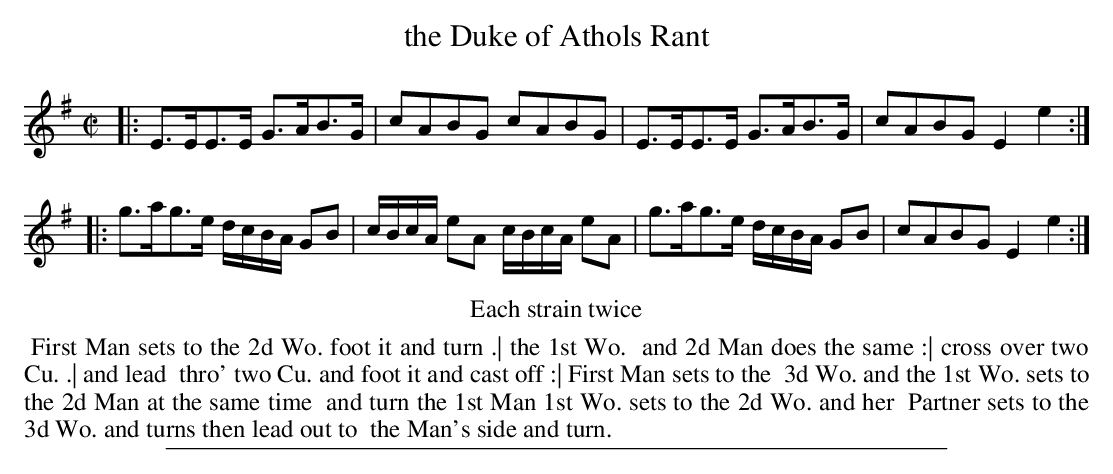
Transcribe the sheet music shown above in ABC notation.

X:1
T: the Duke of Athols Rant
M: C|
L: 1/16
K: Em
|: E3EE3E  G3AB3G | c2A2B2G2 c2A2B2G2 | E3EE3E G3AB3G | c2A2B2G2 E4e4 :|
|: g3ag3e dcBA G2B2 | cBcA e2A2 cBcA e2A2 | g3ag3e dcBA G2B2 | c2A2B2G2 E4e4 :|
